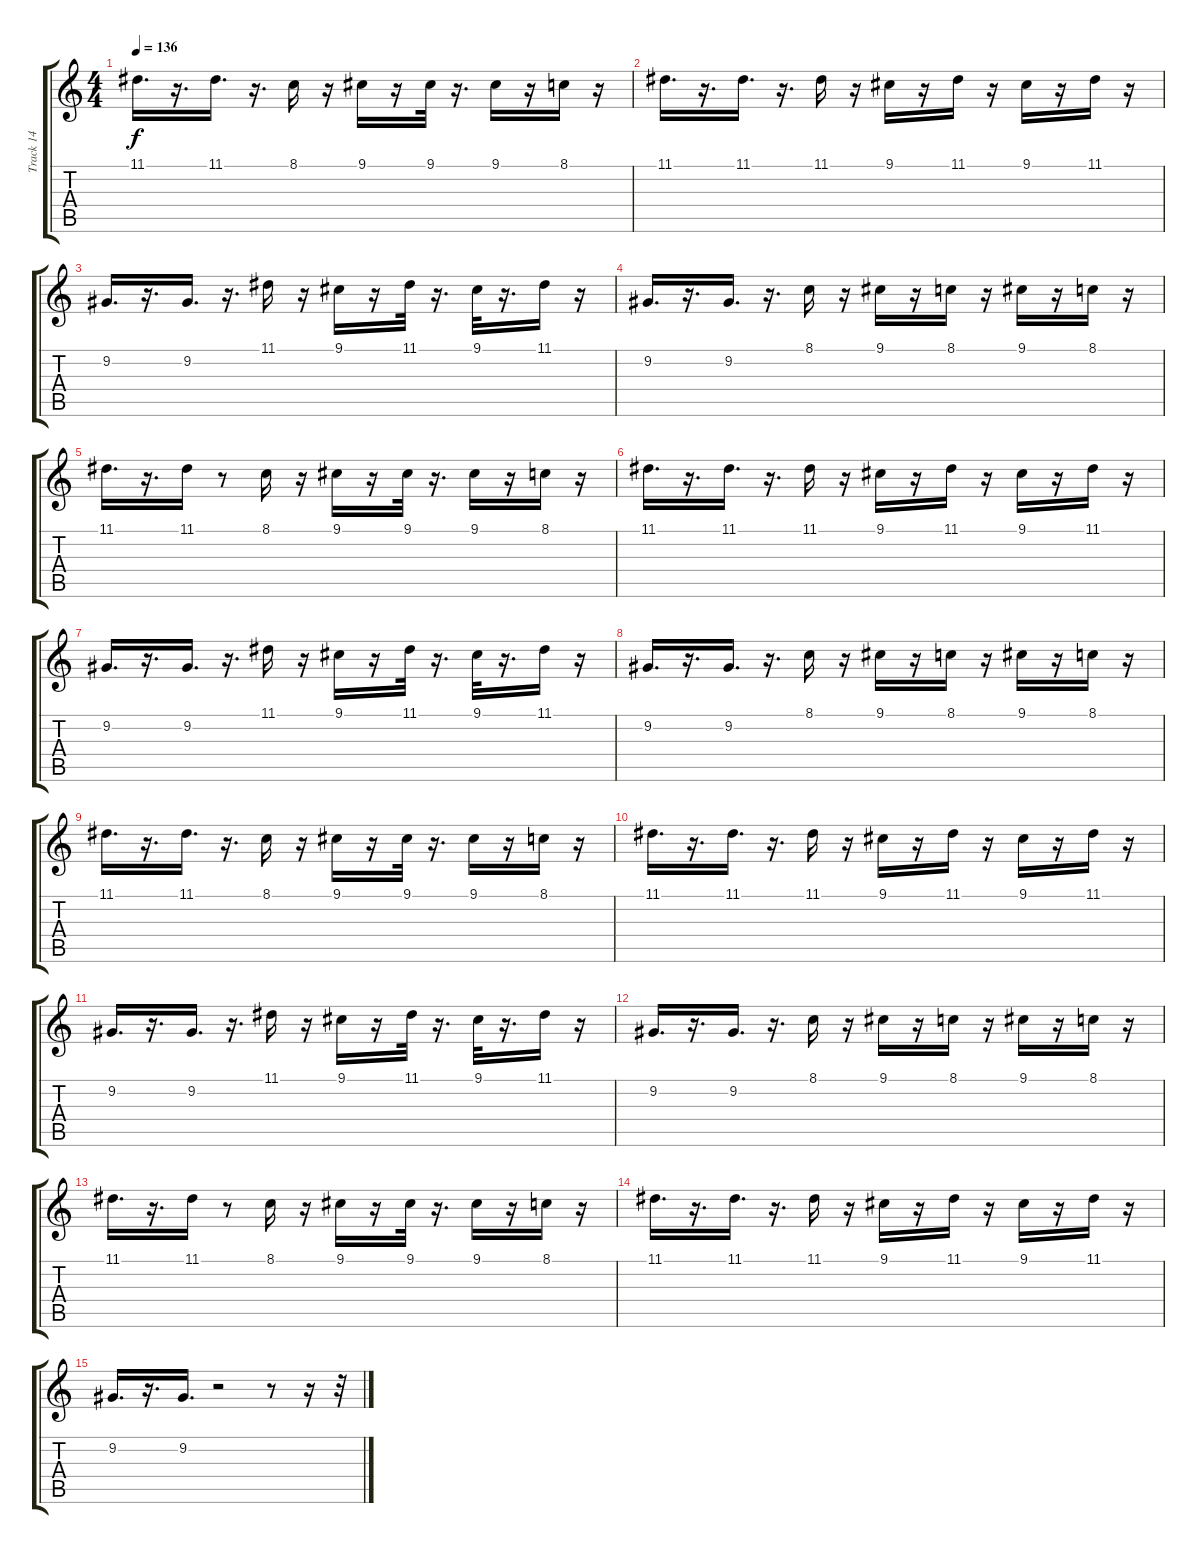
\track ("Track 14" "Track 14") {instrument lead1square}
\staff {score tabs}
\tuning (E4 B3 G3 D3 A2 E2) {hide}
\ts (4 4)
\tempo 136
\clef g2
\ks c
11.1.16{d dy f} r.16{d} 11.1.16{d} r.16{d} 8.1.16 r.16 9.1.16 r.16 9.1.32 r.16{d} 9.1.16 r.16 8.1.16 r.16 |
11.1.16{d} r.16{d} 11.1.16{d} r.16{d} 11.1.16 r.16 9.1.16 r.16 11.1.16 r.16 9.1.16 r.16 11.1.16 r.16 |
9.2.16{d} r.16{d} 9.2.16{d} r.16{d} 11.1.16 r.16 9.1.16 r.16 11.1.32 r.16{d} 9.1.32 r.16{d} 11.1.16 r.16 |
9.2.16{d} r.16{d} 9.2.16{d} r.16{d} 8.1.16 r.16 9.1.16 r.16 8.1.16 r.16 9.1.16 r.16 8.1.16 r.16 |
11.1.16{d} r.16{d} 11.1.16 r.8 8.1.16 r.16 9.1.16 r.16 9.1.32 r.16{d} 9.1.16 r.16 8.1.16 r.16 |
11.1.16{d} r.16{d} 11.1.16{d} r.16{d} 11.1.16 r.16 9.1.16 r.16 11.1.16 r.16 9.1.16 r.16 11.1.16 r.16 |
9.2.16{d} r.16{d} 9.2.16{d} r.16{d} 11.1.16 r.16 9.1.16 r.16 11.1.32 r.16{d} 9.1.32 r.16{d} 11.1.16 r.16 |
9.2.16{d} r.16{d} 9.2.16{d} r.16{d} 8.1.16 r.16 9.1.16 r.16 8.1.16 r.16 9.1.16 r.16 8.1.16 r.16 |
11.1.16{d} r.16{d} 11.1.16{d} r.16{d} 8.1.16 r.16 9.1.16 r.16 9.1.32 r.16{d} 9.1.16 r.16 8.1.16 r.16 |
11.1.16{d} r.16{d} 11.1.16{d} r.16{d} 11.1.16 r.16 9.1.16 r.16 11.1.16 r.16 9.1.16 r.16 11.1.16 r.16 |
9.2.16{d} r.16{d} 9.2.16{d} r.16{d} 11.1.16 r.16 9.1.16 r.16 11.1.32 r.16{d} 9.1.32 r.16{d} 11.1.16 r.16 |
9.2.16{d} r.16{d} 9.2.16{d} r.16{d} 8.1.16 r.16 9.1.16 r.16 8.1.16 r.16 9.1.16 r.16 8.1.16 r.16 |
11.1.16{d} r.16{d} 11.1.16 r.8 8.1.16 r.16 9.1.16 r.16 9.1.32 r.16{d} 9.1.16 r.16 8.1.16 r.16 |
11.1.16{d} r.16{d} 11.1.16{d} r.16{d} 11.1.16 r.16 9.1.16 r.16 11.1.16 r.16 9.1.16 r.16 11.1.16 r.16 |
9.2.16{d} r.16{d} 9.2.16{d} r.2 r.8 r.16 r.32
